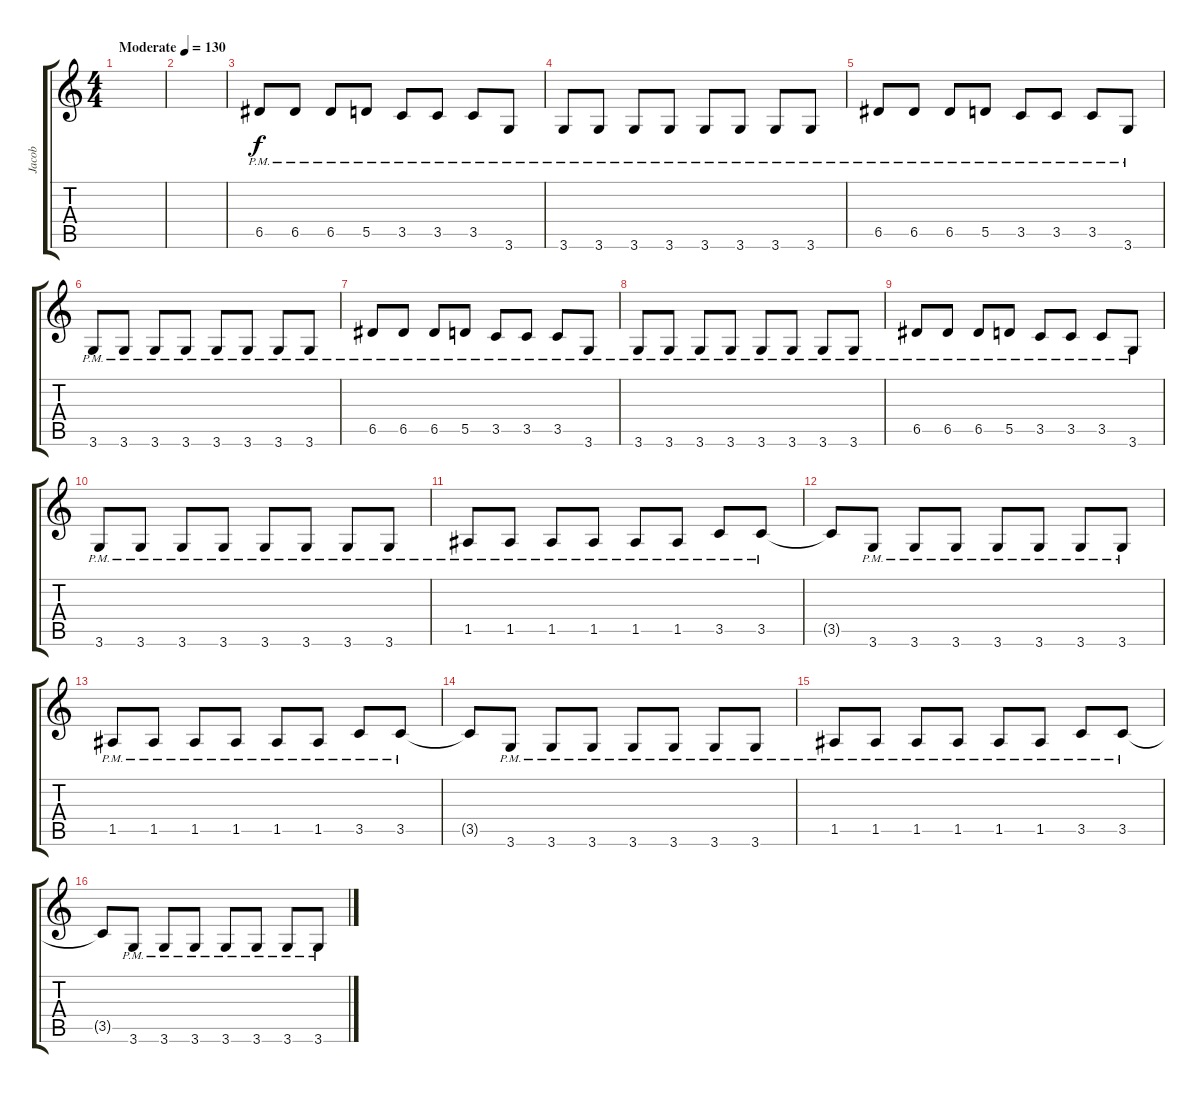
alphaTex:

\track ("Jacob" "Jacob") {instrument distortionguitar}
\staff {score tabs}
\tuning (E4 B3 G3 D3 A2 E2) {hide}
\ts (4 4)
\tempo (130 "Moderate")
\clef g2
\ks c
|
|
6.5{pm}.8{instrument electricguitarclean} 6.5{pm}.8 6.5{pm}.8 5.5{pm}.8 3.5{pm}.8 3.5{pm}.8 3.5{pm}.8 3.6{pm}.8 |
3.6{pm}.8 3.6{pm}.8 3.6{pm}.8 3.6{pm}.8 3.6{pm}.8 3.6{pm}.8 3.6{pm}.8 3.6{pm}.8 |
6.5{pm}.8{instrument electricguitarclean} 6.5{pm}.8 6.5{pm}.8 5.5{pm}.8 3.5{pm}.8 3.5{pm}.8 3.5{pm}.8 3.6{pm}.8 |
3.6{pm}.8 3.6{pm}.8 3.6{pm}.8 3.6{pm}.8 3.6{pm}.8 3.6{pm}.8 3.6{pm}.8 3.6{pm}.8 |
6.5{pm}.8{instrument electricguitarclean} 6.5{pm}.8 6.5{pm}.8 5.5{pm}.8 3.5{pm}.8 3.5{pm}.8 3.5{pm}.8 3.6{pm}.8 |
3.6{pm}.8 3.6{pm}.8 3.6{pm}.8 3.6{pm}.8 3.6{pm}.8 3.6{pm}.8 3.6{pm}.8 3.6{pm}.8 |
6.5{pm}.8{instrument electricguitarclean} 6.5{pm}.8 6.5{pm}.8 5.5{pm}.8 3.5{pm}.8 3.5{pm}.8 3.5{pm}.8 3.6{pm}.8 |
3.6{pm}.8 3.6{pm}.8 3.6{pm}.8 3.6{pm}.8 3.6{pm}.8 3.6{pm}.8 3.6{pm}.8 3.6{pm}.8 |
1.5{pm}.8 1.5{pm}.8 1.5{pm}.8 1.5{pm}.8 1.5{pm}.8 1.5{pm}.8 3.5{pm}.8 3.5{pm}.8 |
3.5{t}.8 3.6{pm}.8 3.6{pm}.8 3.6{pm}.8 3.6{pm}.8 3.6{pm}.8 3.6{pm}.8 3.6{pm}.8 |
1.5{pm}.8 1.5{pm}.8 1.5{pm}.8 1.5{pm}.8 1.5{pm}.8 1.5{pm}.8 3.5{pm}.8 3.5{pm}.8 |
3.5{t}.8 3.6{pm}.8 3.6{pm}.8 3.6{pm}.8 3.6{pm}.8 3.6{pm}.8 3.6{pm}.8 3.6{pm}.8 |
1.5{pm}.8 1.5{pm}.8 1.5{pm}.8 1.5{pm}.8 1.5{pm}.8 1.5{pm}.8 3.5{pm}.8 3.5{pm}.8 |
3.5{t}.8 3.6{pm}.8 3.6{pm}.8 3.6{pm}.8 3.6{pm}.8 3.6{pm}.8 3.6{pm}.8 3.6{pm}.8
